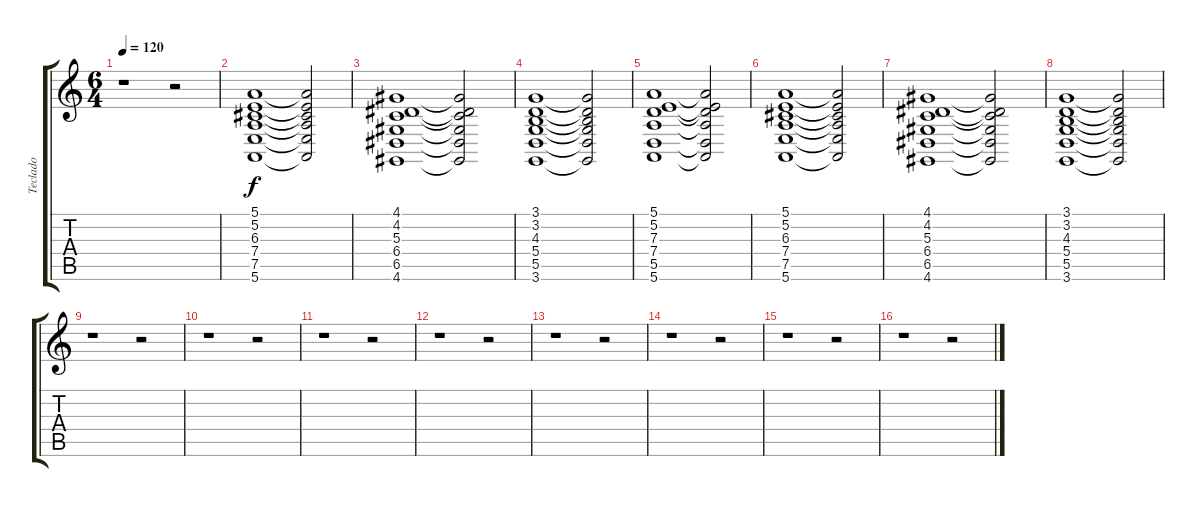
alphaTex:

\track ("Teclado" "Teclado") {instrument stringensemble1}
\staff {score tabs}
\tuning (E4 B3 G3 D3 A2 E2) {hide}
\ts (6 4)
\tempo 120
\clef g2
\ks c
r.1{dy f} r.2 |
(5.1 5.2 6.3 7.4 7.5 5.6).1 (5.1{t} 5.2{t} 6.3{t} 7.4{t} 7.5{t} 5.6{t}).2 |
(4.1 4.2 5.3 6.4 6.5 4.6).1 (4.1{t} 4.2{t} 5.3{t} 6.4{t} 6.5{t} 4.6{t}).2 |
(3.1 3.2 4.3 5.4 5.5 3.6).1 (3.1{t} 3.2{t} 4.3{t} 5.4{t} 5.5{t} 3.6{t}).2 |
(5.1 5.2 7.3 7.4 5.5 5.6).1 (5.1{t} 5.2{t} 7.3{t} 7.4{t} 5.5{t} 5.6{t}).2 |
(5.1 5.2 6.3 7.4 7.5 5.6).1 (5.1{t} 5.2{t} 6.3{t} 7.4{t} 7.5{t} 5.6{t}).2 |
(4.1 4.2 5.3 6.4 6.5 4.6).1 (4.1{t} 4.2{t} 5.3{t} 6.4{t} 6.5{t} 4.6{t}).2 |
(3.1 3.2 4.3 5.4 5.5 3.6).1 (3.1{t} 3.2{t} 4.3{t} 5.4{t} 5.5{t} 3.6{t}).2 |
r.1 r.2 |
r.1 r.2 |
r.1 r.2 |
r.1 r.2 |
r.1 r.2 |
r.1 r.2 |
r.1 r.2 |
r.1 r.2
